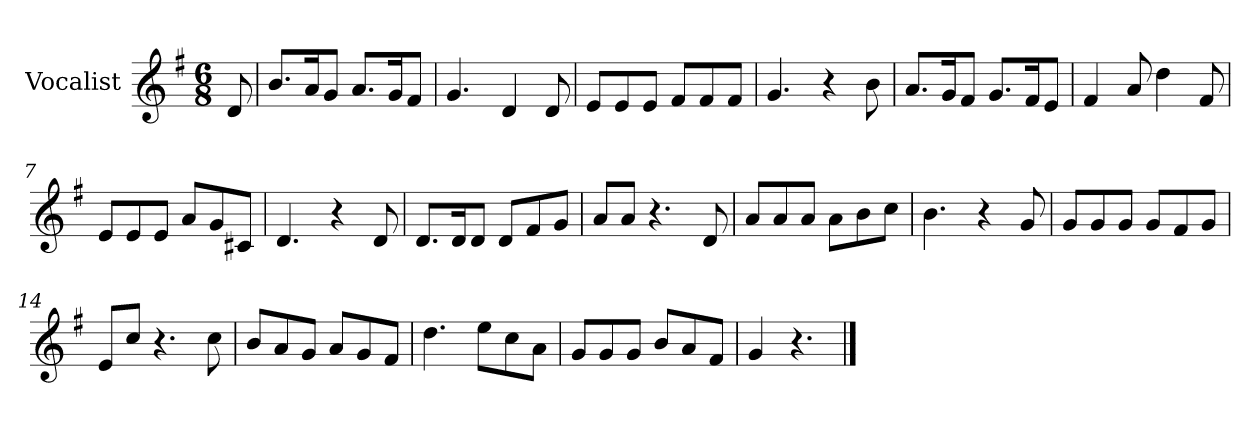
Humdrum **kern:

**kern
*part1
*staff1
*I"Vocalist
*k[f#]
*G:
*M6/8
=
8d
=1
8.bL
16aK
8gJ
8.aL
16gK
8f#J
=2
4.g
4d
8d
=3
8eL
8e
8eJ
8f#L
8f#
8f#J
=4
4.g
4r
8b
=5
8.aL
16gK
8f#J
8.gL
16f#K
8eJ
=6
4f#
8a
4dd
8f#
=7
8eL
8e
8eJ
8aL
8g
8c#XJ
=8
4.d
4r
8d
=9
8.dL
16dK
8dJ
8dL
8f#
8gJ
=10
8aL
8aJ
4.r
8d
=11
8aL
8a
8aJ
8aL
8b
8ccJ
=12
4.b
4r
8g
=13
8gL
8g
8gJ
8gL
8f#
8gJ
=14
8eL
8ccJ
4.r
8cc
=15
8bL
8a
8gJ
8aL
8g
8f#J
=16
4.dd
8eeL
8cc
8aJ
=17
8gL
8g
8gJ
8bL
8a
8f#J
=18
4g
4.r
==
*-
